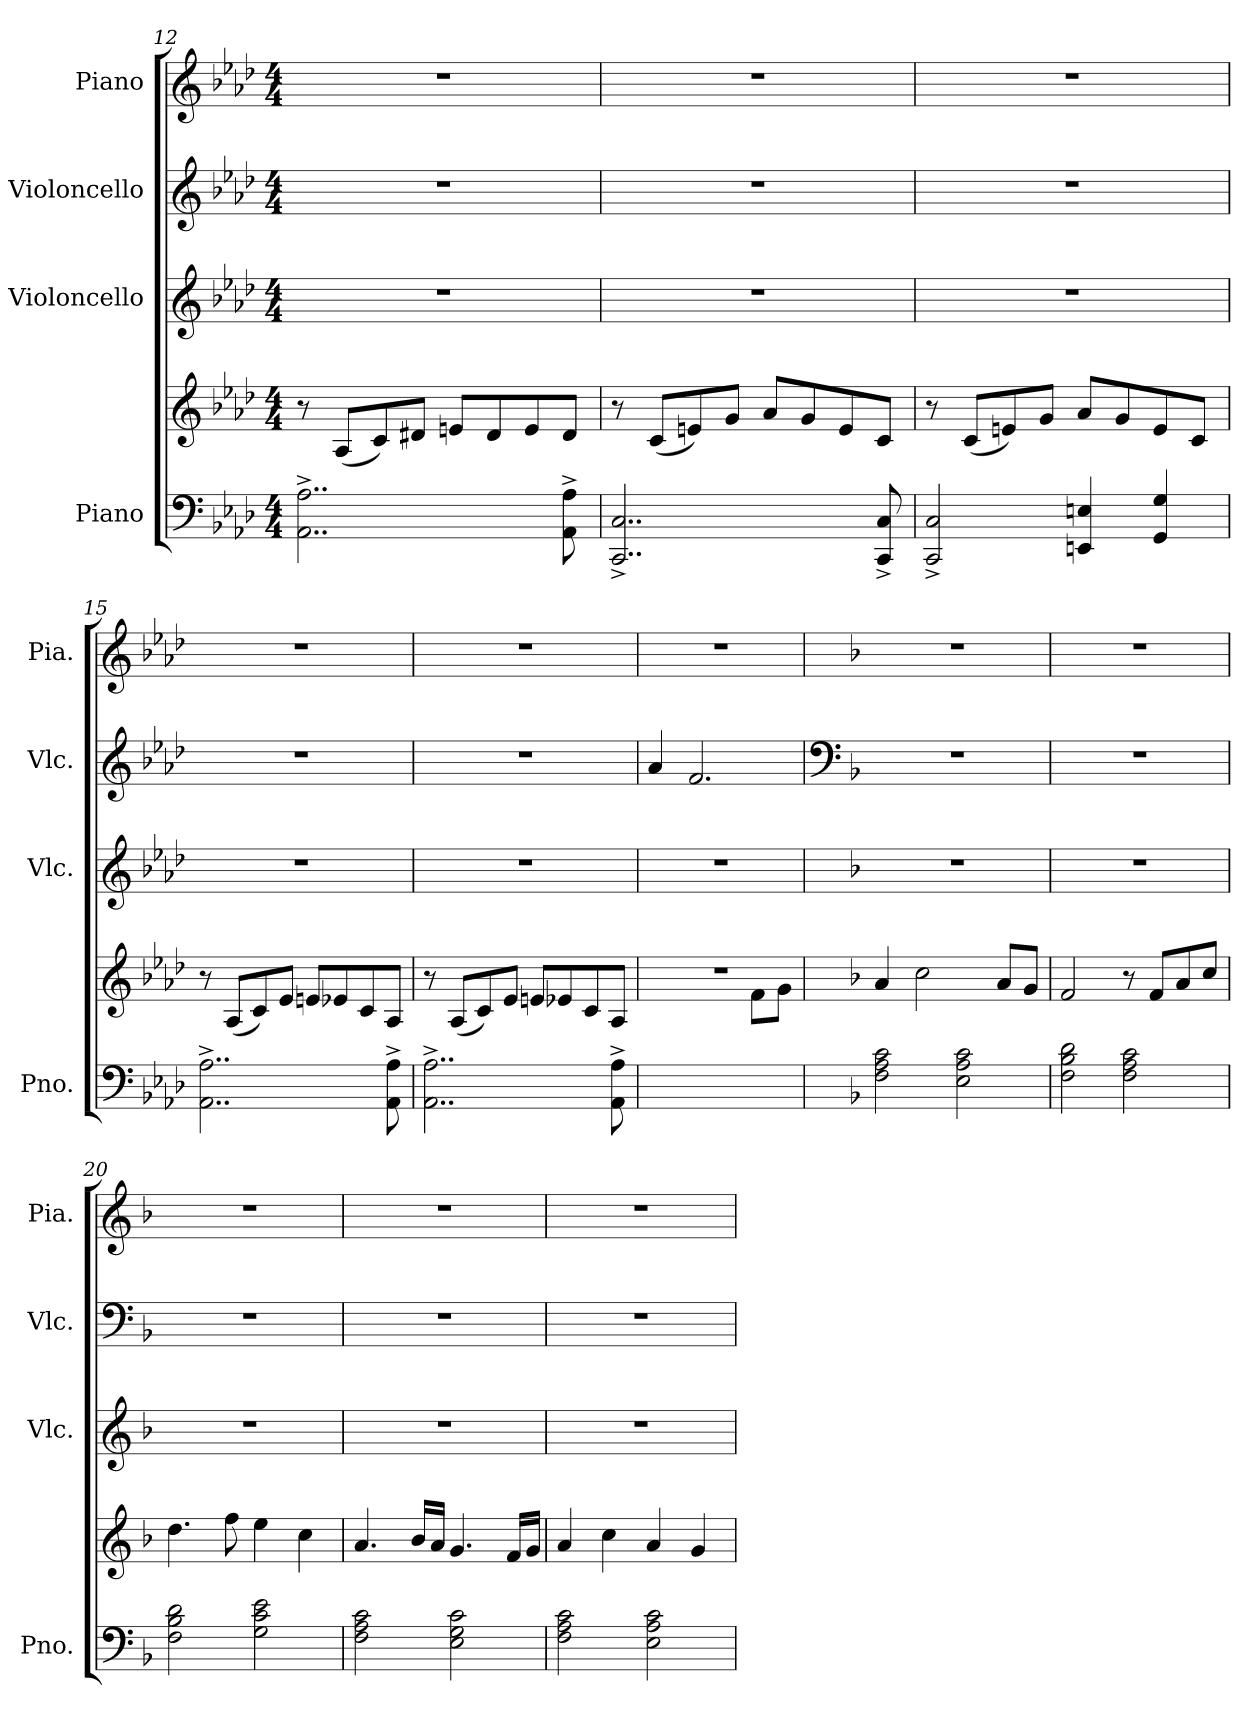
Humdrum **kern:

**kern	**kern	**kern	**kern	**kern
*part4	*part4	*part3	*part2	*part1
*staff5	*staff4	*staff3	*staff2	*staff1
*I"Piano	*	*I"Violoncello	*I"Violoncello	*I"Piano
*I'Pno.	*	*I'Vlc.	*I'Vlc.	*I'Pia.
*clefF4	*clefG2	*clefG2	*clefG2	*clefG2
*k[b-e-a-d-]	*k[b-e-a-d-]	*k[b-e-a-d-]	*k[b-e-a-d-]	*k[b-e-a-d-]
*M4/4	*M4/4	*M4/4	*M4/4	*M4/4
=12	=12	=12	=12	=12
2..AA-\^ 2..A-\^	8r	1r	1r	1r
.	(<8A-/L	.	.	.
.	8c/)	.	.	.
.	8d#X/J	.	.	.
.	8en/L	.	.	.
.	8d#/	.	.	.
.	8e/	.	.	.
8AA-\^ 8A-\^	8d#/J	.	.	.
!!LO:LB:g=z
=13	=13	=13	=13	=13
2..CC/^ 2..C/^	8r	1r	1r	1r
.	(<8c/L	.	.	.
.	8en/)	.	.	.
.	8g/J	.	.	.
.	8a-/L	.	.	.
.	8g/	.	.	.
.	8e/	.	.	.
8CC/^ 8C/^	8c/J	.	.	.
=14	=14	=14	=14	=14
2CC/^ 2C/^	8r	1r	1r	1r
.	(<8c/L	.	.	.
.	8en/)	.	.	.
.	8g/J	.	.	.
4EEn/ 4En/	8a-/L	.	.	.
.	8g/	.	.	.
4GG/ 4G/	8e/	.	.	.
.	8c/J	.	.	.
=15	=15	=15	=15	=15
2..AA-\^ 2..A-\^	8r	1r	1r	1r
.	(<8A-/L	.	.	.
.	8c/)	.	.	.
.	8e-/J	.	.	.
.	8en/L	.	.	.
.	8e-X/	.	.	.
.	8c/	.	.	.
8AA-\^ 8A-\^	8A-/J	.	.	.
=16	=16	=16	=16	=16
2..AA-\^ 2..A-\^	8r	1r	1r	1r
.	(<8A-/L	.	.	.
.	8c/)	.	.	.
.	8e-/J	.	.	.
.	8en/L	.	.	.
.	8e-X/	.	.	.
.	8c/	.	.	.
8AA-\^ 8A-\^	8A-/J	.	.	.
!!LO:LB:g=z
=17	=17	=17	=17	=17
*	*^	*	*	*^
4ryy	1r	2.ryy	1r	4a-/	1r	2.ryy
2.ryy	.	.	.	2.f/	.	.
*	*	*	*	*	*MM80	*
.	.	8f\L	.	.	.	4ryy
.	.	8g\J	.	.	.	.
*	*v	*v	*	*	*v	*v
=18	=18	=18	=18	=18
*	*	*	*clefF4	*
*k[b-]	*k[b-]	*k[b-]	*k[b-]	*k[b-]
*	*^	*	*	*^
!	!LO:TX:a:t=In Dreams&colon;	!	!	!	!	!
!	!LO:TX:a:t=Fellowship of the Ring	!	!	!	!	!
*	*v	*v	*	*	*v	*v
2F\ 2A\ 2c\	4a/	1r	1r	1r
.	2cc\	.	.	.
2E\ 2A\ 2c\	.	.	.	.
.	8a/L	.	.	.
.	8g/J	.	.	.
=19	=19	=19	=19	=19
2F\ 2B-\ 2d\	2f/	1r	1r	1r
2F\ 2A\ 2c\	8r	.	.	.
.	8f/L	.	.	.
.	8a/	.	.	.
.	8cc/J	.	.	.
=20	=20	=20	=20	=20
2F\ 2B-\ 2d\	4.dd\	1r	1r	1r
.	8ff\	.	.	.
2G\ 2c\ 2e\	4ee\	.	.	.
.	4cc\	.	.	.
=21	=21	=21	=21	=21
2F\ 2A\ 2c\	4.a/	1r	1r	1r
.	16b-/LL	.	.	.
.	16a/JJ	.	.	.
2E\ 2G\ 2c\	4.g/	.	.	.
.	16f/LL	.	.	.
.	16g/JJ	.	.	.
=22	=22	=22	=22	=22
2F\ 2A\ 2c\	4a/	1r	1r	1r
.	4cc\	.	.	.
2E\ 2A\ 2c\	4a/	.	.	.
.	4g/	.	.	.
=	=	=	=	=
*-	*-	*-	*-	*-
